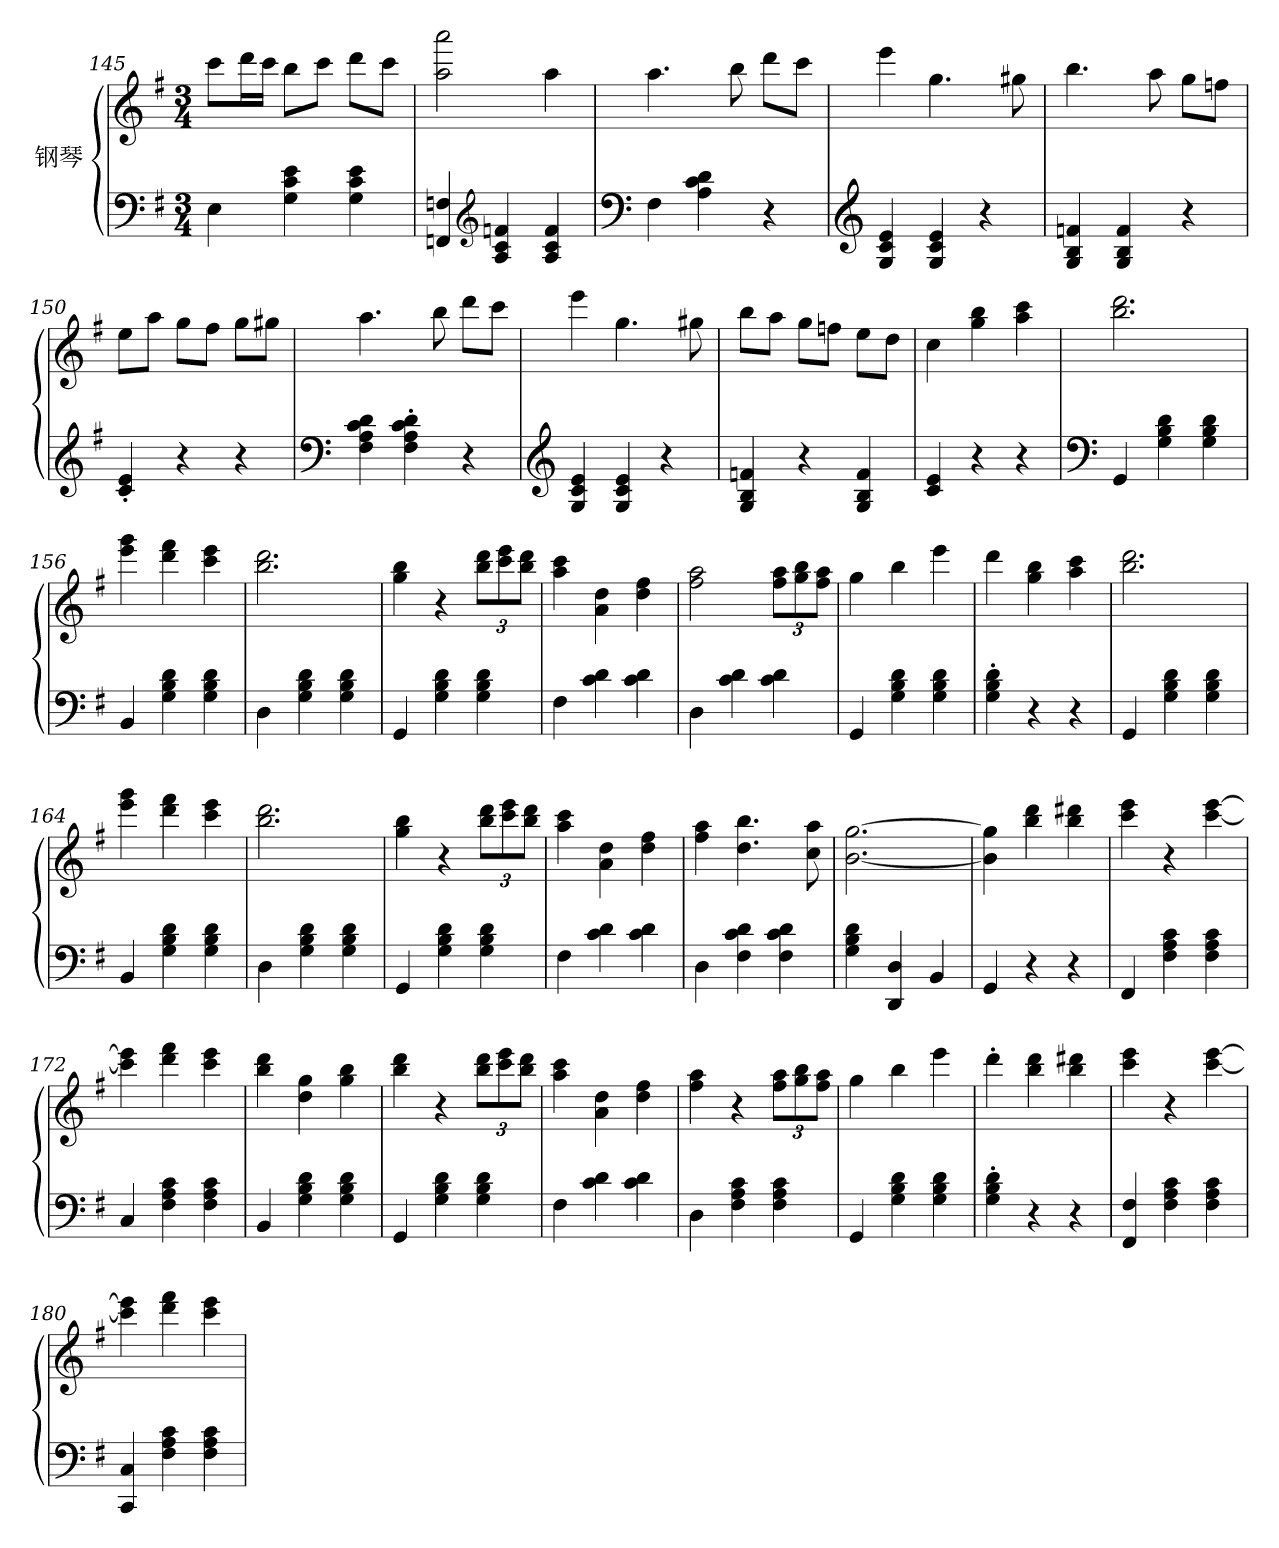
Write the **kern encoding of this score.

**kern	**kern
*part2	*part1
*staff2	*staff1
*I"钢琴	*I"钢琴
!!LO:LB:g=z
*clefF4	*clefG2
*k[f#]	*k[f#]
*M3/4	*M3/4
=145	=145
4E\	8ccc\L
.	16ddd\L
.	16ccc\JJ
4G\ 4c\ 4e\	8bb\L
.	8ccc\J
4G\ 4c\ 4e\	8ddd\L
.	8ccc\J
=146	=146
4FFn/ 4Fn/	2aa\ 2aaa\
*clefG2	*
4A/ 4c/ 4fn/	.
4A/ 4c/ 4f/	4aa\
=147	=147
*clefF4	*
4F#\	4.aa\
4A\ 4c\ 4d\	.
.	8bb\
4r	8ddd\L
.	8ccc\J
=148	=148
*clefG2	*
4G/ 4c/ 4e/	4eee\
4G/ 4c/ 4e/	4.gg\
4r	.
.	8gg#X\
=149	=149
4G/ 4B/ 4fn/	4.bb\
4G/ 4B/ 4f/	.
.	8aa\
4r	8gg\L
.	8ffn\J
!!LO:LB:g=z
=150	=150
4c/' 4e/'	8ee\L
.	8aa\J
4r	8gg\L
.	8ff#\J
4r	8gg\L
.	8gg#X\J
=151	=151
*clefF4	*
4F#\ 4A\ 4c\ 4d\	4.aa\
4F#\' 4A\' 4c\' 4d\'	.
.	8bb\
4r	8ddd\L
.	8ccc\J
=152	=152
*clefG2	*
4G/ 4c/ 4e/	4eee\
4G/ 4c/ 4e/	4.gg\
4r	.
.	8gg#X\
=153	=153
4G/ 4B/ 4fn/	8bb\L
.	8aa\J
4r	8gg\L
.	8ffn\J
4G/ 4B/ 4f/	8ee\L
.	8dd\J
=154	=154
4c/ 4e/	4cc\
4r	4gg\ 4bb\
4r	4aa\ 4ccc\
=155	=155
*clefF4	*
4GG/	2.bb\ 2.ddd\
4G\ 4B\ 4d\	.
4G\ 4B\ 4d\	.
!!LO:LB:g=z
=156	=156
4BB/	4eee\ 4ggg\
4G\ 4B\ 4d\	4ddd\ 4fff#\
4G\ 4B\ 4d\	4ccc\ 4eee\
=157	=157
4D\	2.bb\ 2.ddd\
4G\ 4B\ 4d\	.
4G\ 4B\ 4d\	.
=158	=158
4GG/	4gg\ 4bb\
4G\ 4B\ 4d\	4r
*	*Xbrackettup
4G\ 4B\ 4d\	12bb\ 12ddd\L
.	12ccc\ 12eee\
.	12bb\ 12ddd\J
=159	=159
4F#\	4aa\ 4ccc\
4c\ 4d\	4a\ 4dd\
4c\ 4d\	4dd\ 4ff#\
=160	=160
4D\	2ff#\ 2aa\
4c\ 4d\	.
4c\ 4d\	12ff#\ 12aa\L
.	12gg\ 12bb\
.	12ff#\ 12aa\J
=161	=161
4GG/	4gg\
4G\ 4B\ 4d\	4bb\
4G\ 4B\ 4d\	4eee\
=162	=162
4G\' 4B\' 4d\'	4ddd\
4r	4gg\ 4bb\
4r	4aa\ 4ccc\
!!LO:LB:g=z
=163	=163
4GG/	2.bb\ 2.ddd\
4G\ 4B\ 4d\	.
4G\ 4B\ 4d\	.
=164	=164
4BB/	4eee\ 4ggg\
4G\ 4B\ 4d\	4ddd\ 4fff#\
4G\ 4B\ 4d\	4ccc\ 4eee\
=165	=165
4D\	2.bb\ 2.ddd\
4G\ 4B\ 4d\	.
4G\ 4B\ 4d\	.
=166	=166
4GG/	4gg\ 4bb\
4G\ 4B\ 4d\	4r
4G\ 4B\ 4d\	12bb\ 12ddd\L
.	12ccc\ 12eee\
.	12bb\ 12ddd\J
=167	=167
4F#\	4aa\ 4ccc\
4c\ 4d\	4a\ 4dd\
4c\ 4d\	4dd\ 4ff#\
=168	=168
4D\	4ff#\ 4aa\
4F#\ 4c\ 4d\	4.dd\ 4.bb\
4F#\ 4c\ 4d\	.
.	8cc\ 8aa\
=169	=169
4G\ 4B\ 4d\	[2.b\ [2.gg\
4DD/ 4D/	.
4BB/	.
=170	=170
4GG/	4b\] 4gg\]
4r	4bb\ 4ddd\
4r	4bb\ 4ddd#X\
!!LO:LB:g=z
=171	=171
4FF#/	4ccc\ 4eee\
4F#\ 4A\ 4c\	4r
4F#\ 4A\ 4c\	[4ccc\ [4eee\
=172	=172
4C/	4ccc\] 4eee\]
4F#\ 4A\ 4c\	4ddd\ 4fff#\
4F#\ 4A\ 4c\	4ccc\ 4eee\
=173	=173
4BB/	4bb\ 4ddd\
4G\ 4B\ 4d\	4dd\ 4gg\
4G\ 4B\ 4d\	4gg\ 4bb\
=174	=174
4GG/	4bb\ 4ddd\
4G\ 4B\ 4d\	4r
4G\ 4B\ 4d\	12bb\ 12ddd\L
.	12ccc\ 12eee\
.	12bb\ 12ddd\J
=175	=175
4F#\	4aa\ 4ccc\
4c\ 4d\	4a\ 4dd\
4c\ 4d\	4dd\ 4ff#\
=176	=176
4D\	4ff#\ 4aa\
4F#\ 4A\ 4c\	4r
4F#\ 4A\ 4c\	12ff#\ 12aa\L
.	12gg\ 12bb\
.	12ff#\ 12aa\J
=177	=177
4GG/	4gg\
4G\ 4B\ 4d\	4bb\
4G\ 4B\ 4d\	4eee\
!!LO:PB:g=z
=178	=178
4G\' 4B\' 4d\'	4ddd'\
4r	4bb\ 4ddd\
4r	4bb\ 4ddd#X\
=179	=179
4FF#/ 4F#/	4ccc\ 4eee\
4F#\ 4A\ 4c\	4r
4F#\ 4A\ 4c\	[4ccc\ [4eee\
=180	=180
4CC/ 4C/	4ccc\] 4eee\]
4F#\ 4A\ 4c\	4ddd\ 4fff#\
4F#\ 4A\ 4c\	4ccc\ 4eee\
=	=
*-	*-
